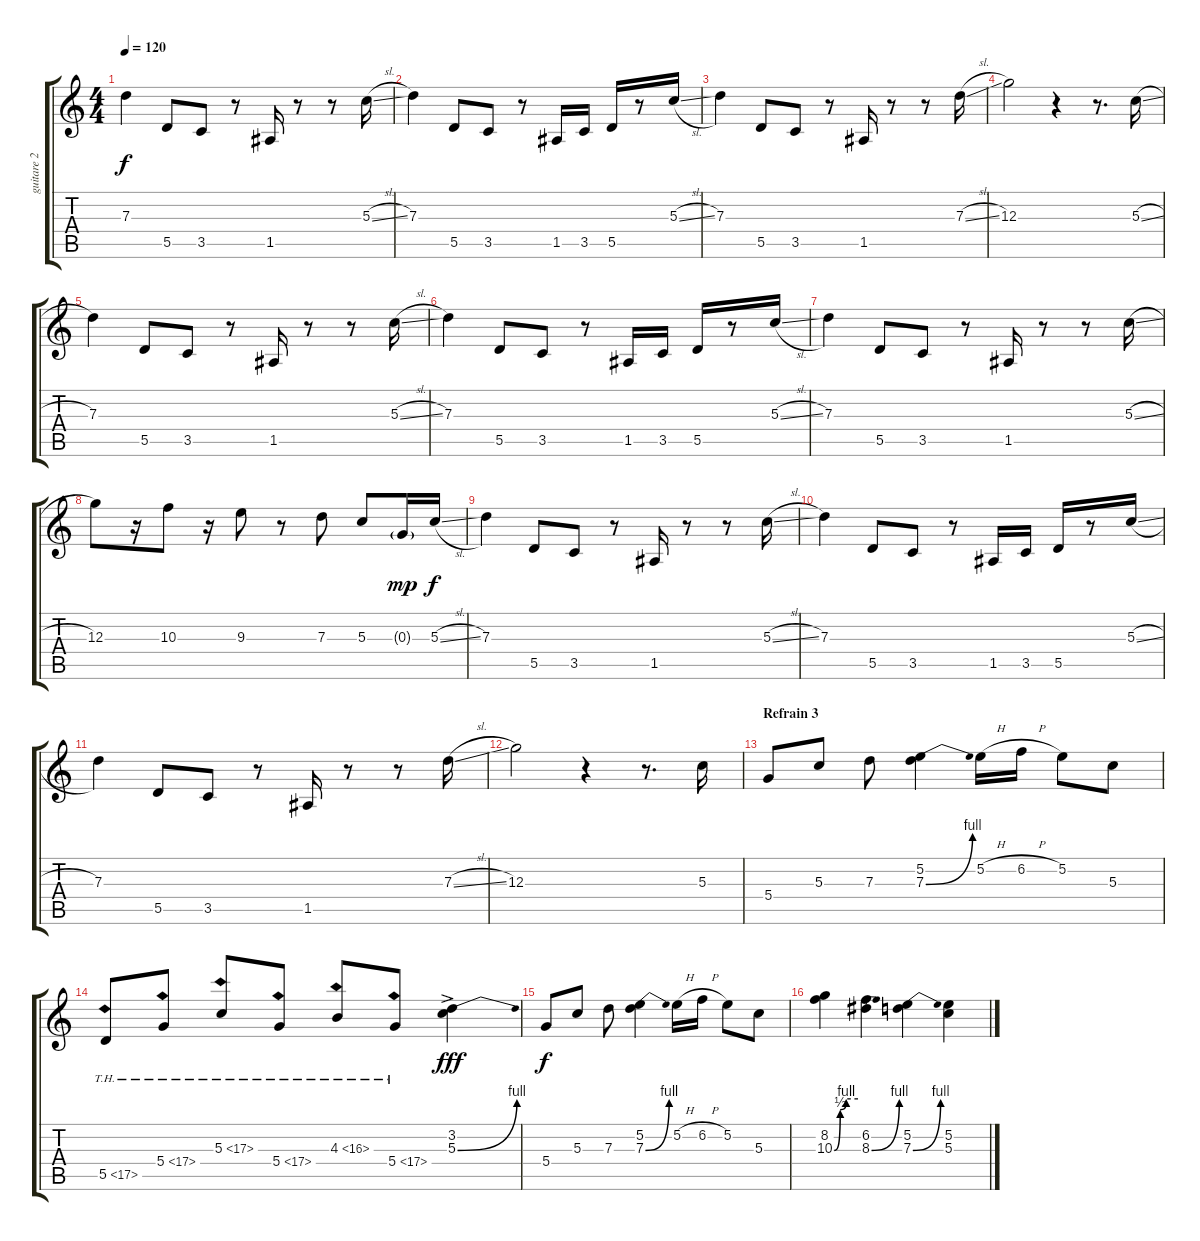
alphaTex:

\track ("guitare 2" "guitare 2") {instrument distortionguitar}
\staff {score tabs}
\tuning (E4 B3 G3 D3 A2 E2) {hide}
\ts (4 4)
\tempo 120
\clef g2
\ks c
7.3.4{dy f} 5.5.8 3.5.8 r.8 1.5.16 r.8 r.8 5.3{sl}.16 |
7.3.4 5.5.8 3.5.8 r.8 1.5.16 3.5.16 5.5.16 r.8 5.3{sl}.16 |
7.3.4 5.5.8 3.5.8 r.8 1.5.16 r.8 r.8 7.3{sl}.16 |
12.3.2 r.4 r.8{d} 5.3{sl}.16 |
7.3.4 5.5.8 3.5.8 r.8 1.5.16 r.8 r.8 5.3{sl}.16 |
7.3.4 5.5.8 3.5.8 r.8 1.5.16 3.5.16 5.5.16 r.8 5.3{sl}.16 |
7.3.4 5.5.8 3.5.8 r.8 1.5.16 r.8 r.8 5.3{sl}.16 |
12.3.8 r.16 10.3.8 r.16 9.3.8 r.8 7.3.8 5.3.8 0.3{g}.16{dy mp} 5.3{sl}.16{dy f} |
7.3.4 5.5.8 3.5.8 r.8 1.5.16 r.8 r.8 5.3{sl}.16 |
7.3.4 5.5.8 3.5.8 r.8 1.5.16 3.5.16 5.5.16 r.8 5.3{sl}.16 |
7.3.4 5.5.8 3.5.8 r.8 1.5.16 r.8 r.8 7.3{sl}.16 |
12.3.2 r.4 r.8{d} 5.3.16 |
\section ("" "Refrain 3")
5.4.8 5.3.8 7.3.8 (5.2 7.3{be (bend 0 0 60 4)}).4 5.2{h}.16 6.2{h}.16 5.2.8 5.3.8 |
5.5{th 12}.8 5.4{th 12}.8 5.3{th 12}.8 5.4{th 12}.8 4.3{th 12}.8 5.4{th 12}.8 (3.2{ac} 5.3{be (bend 0 0 60 4) ac}).4{dy fff} |
5.4.8{dy f} 5.3.8 7.3.8 (5.2 7.3{be (bend 0 0 60 4)}).4 5.2{h}.16 6.2{h}.16 5.2.8 5.3.8 |
(8.2 10.3{be (custom 0 0 15 2 30 4 60 4)}).4 (6.2 8.3{be (bend 0 0 60 4)}).4 (5.2 7.3{be (bend 0 0 60 4)}).4 (5.2 5.3).4
